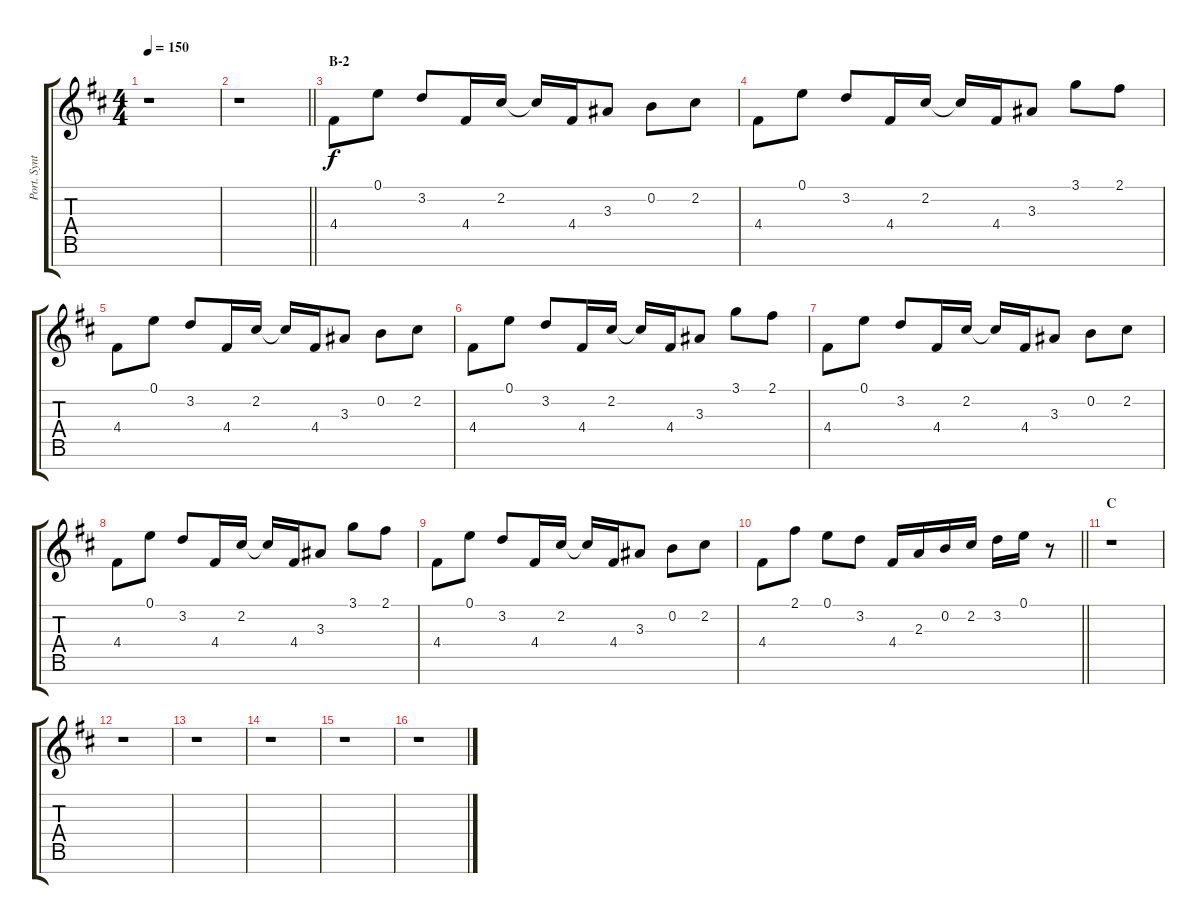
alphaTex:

\track ("Port. Synth." "Port. Synt") {instrument fx4atmosphere}
\staff {score tabs}
\tuning (E5 B4 G4 D4 A3 E3 B2) {hide}
\ts (4 4)
\tempo 150
\clef g2
\ks d
r.1{dy f} |
\barLineRight lightlight
r.1 |
\section ("" "B-2")
4.4.8 0.1.8 3.2.8 4.4.16 2.2.16 2.2{t}.16 4.4.16 3.3.8 0.2.8 2.2.8 |
4.4.8 0.1.8 3.2.8 4.4.16 2.2.16 2.2{t}.16 4.4.16 3.3.8 3.1.8 2.1.8 |
4.4.8 0.1.8 3.2.8 4.4.16 2.2.16 2.2{t}.16 4.4.16 3.3.8 0.2.8 2.2.8 |
4.4.8 0.1.8 3.2.8 4.4.16 2.2.16 2.2{t}.16 4.4.16 3.3.8 3.1.8 2.1.8 |
4.4.8 0.1.8 3.2.8 4.4.16 2.2.16 2.2{t}.16 4.4.16 3.3.8 0.2.8 2.2.8 |
4.4.8 0.1.8 3.2.8 4.4.16 2.2.16 2.2{t}.16 4.4.16 3.3.8 3.1.8 2.1.8 |
4.4.8 0.1.8 3.2.8 4.4.16 2.2.16 2.2{t}.16 4.4.16 3.3.8 0.2.8 2.2.8 |
\barLineRight lightlight
4.4.8 2.1.8 0.1.8 3.2.8 4.4.16 2.3.16 0.2.16 2.2.16 3.2.16 0.1.16 r.8 |
\section ("" "C")
r.1 |
r.1 |
r.1 |
r.1 |
r.1 |
r.1
